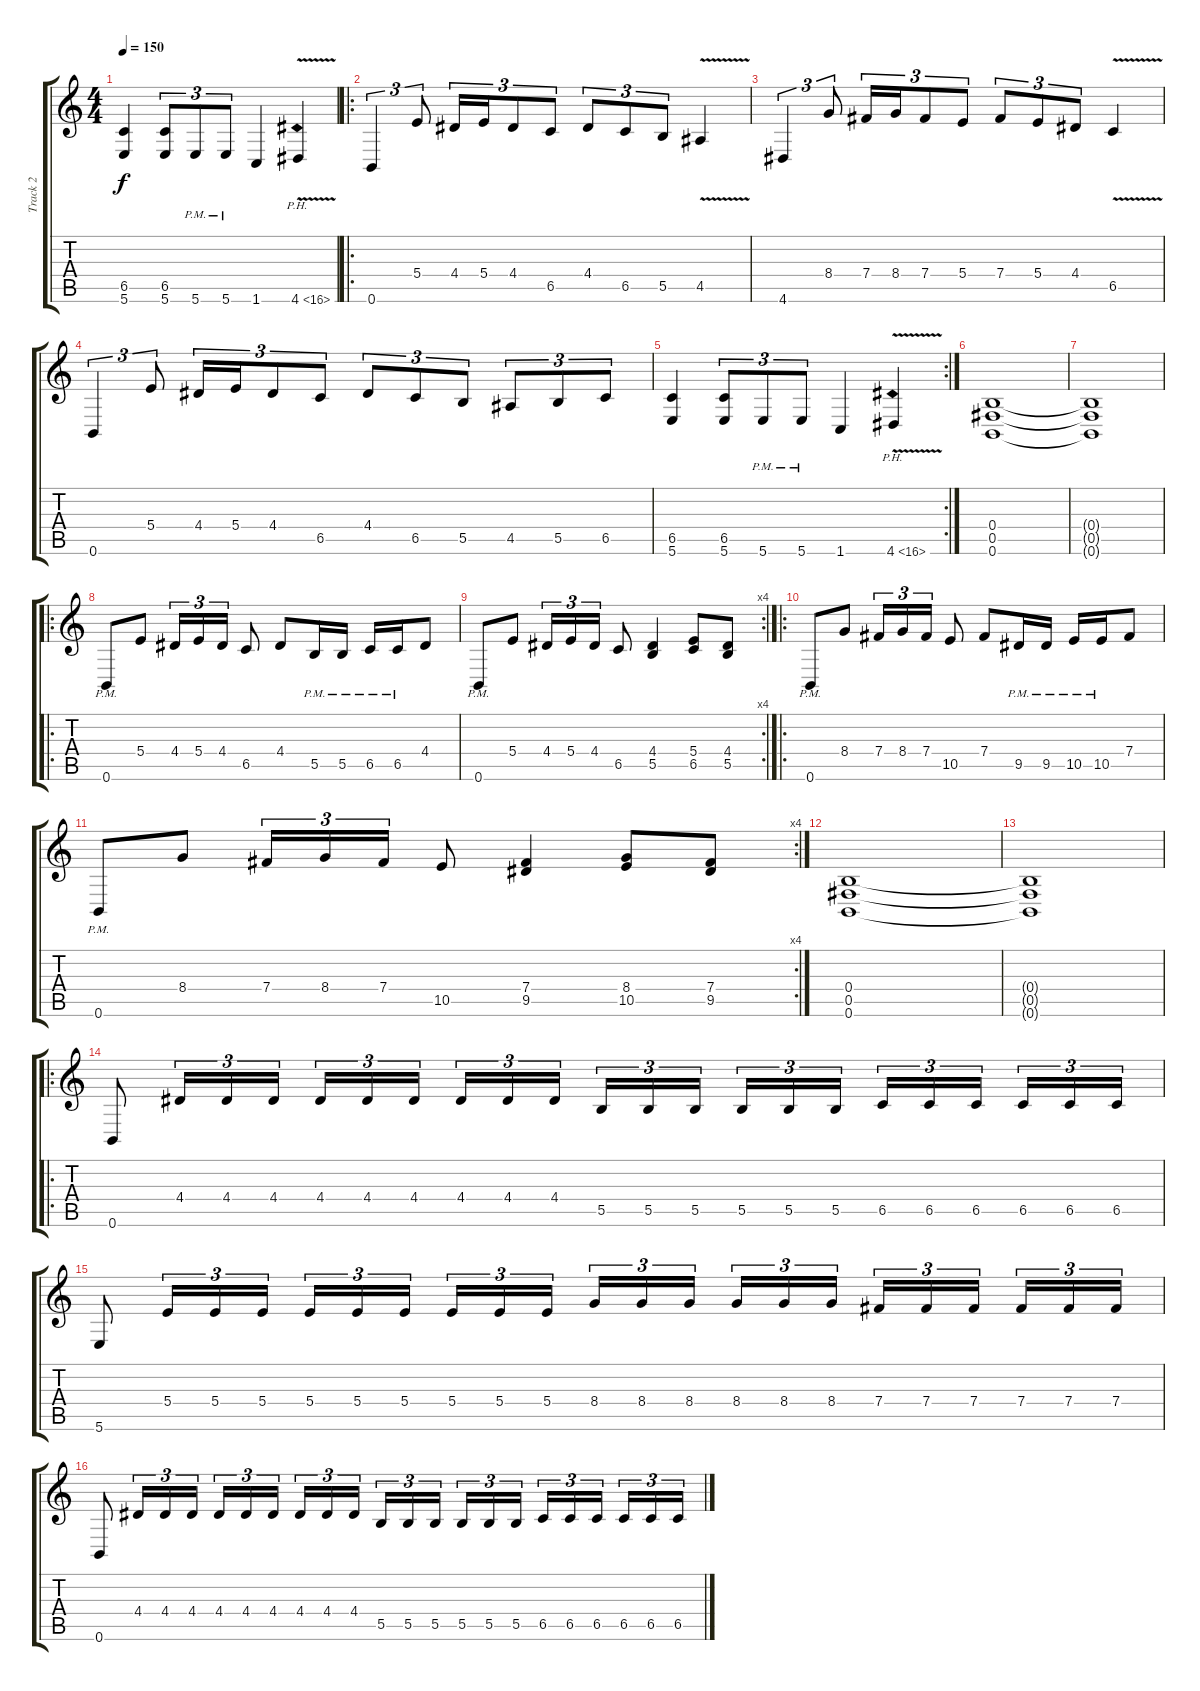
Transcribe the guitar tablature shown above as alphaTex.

\track ("Track 2" "Track 2") {instrument overdrivenguitar}
\staff {score tabs}
\tuning (Db4 Ab3 E3 B2 Gb2 B1) {hide}
\ts (4 4)
\tempo 150
\clef g2
\ks c
(6.5 5.6).4{dy f} (6.5 5.6).8{tu (3 2)} 5.6{pm}.8{tu (3 2)} 5.6{pm}.8{tu (3 2)} 1.6.4 4.6{ph 12 v}.4 |
\ro
0.6.4{tu (3 2)} 5.4.8{tu (3 2)} 4.4.16{tu (3 2)} 5.4.16{tu (3 2)} 4.4.8{tu (3 2)} 6.5.8{tu (3 2)} 4.4.8{tu (3 2)} 6.5.8{tu (3 2)} 5.5.8{tu (3 2)} 4.5{v}.4 |
4.6.4{tu (3 2)} 8.4.8{tu (3 2)} 7.4.16{tu (3 2)} 8.4.16{tu (3 2)} 7.4.8{tu (3 2)} 5.4.8{tu (3 2)} 7.4.8{tu (3 2)} 5.4.8{tu (3 2)} 4.4.8{tu (3 2)} 6.5{v}.4 |
0.6.4{tu (3 2)} 5.4.8{tu (3 2)} 4.4.16{tu (3 2)} 5.4.16{tu (3 2)} 4.4.8{tu (3 2)} 6.5.8{tu (3 2)} 4.4.8{tu (3 2)} 6.5.8{tu (3 2)} 5.5.8{tu (3 2)} 4.5.8{tu (3 2)} 5.5.8{tu (3 2)} 6.5.8{tu (3 2)} |
\rc 2
(6.5 5.6).4 (6.5 5.6).8{tu (3 2)} 5.6{pm}.8{tu (3 2)} 5.6{pm}.8{tu (3 2)} 1.6.4 4.6{ph 12 v}.4 |
(0.4 0.5 0.6).1 |
(0.4{t} 0.5{t} 0.6{t}).1 |
\ro
0.6{pm}.8 5.4.8 4.4.16{tu (3 2)} 5.4.16{tu (3 2)} 4.4.16{tu (3 2)} 6.5.8 4.4.8 5.5{pm}.16 5.5{pm}.16 6.5{pm}.16 6.5{pm}.16 4.4.8 |
\rc 4
0.6{pm}.8 5.4.8 4.4.16{tu (3 2)} 5.4.16{tu (3 2)} 4.4.16{tu (3 2)} 6.5.8 (4.4 5.5).4 (5.4 6.5).8 (4.4 5.5).8 |
\ro
0.6{pm}.8 8.4.8 7.4.16{tu (3 2)} 8.4.16{tu (3 2)} 7.4.16{tu (3 2)} 10.5.8 7.4.8 9.5{pm}.16 9.5{pm}.16 10.5{pm}.16 10.5{pm}.16 7.4.8 |
\rc 4
0.6{pm}.8 8.4.8 7.4.16{tu (3 2)} 8.4.16{tu (3 2)} 7.4.16{tu (3 2)} 10.5.8 (7.4 9.5).4 (8.4 10.5).8 (7.4 9.5).8 |
(0.4 0.5 0.6).1 |
(0.4{t} 0.5{t} 0.6{t}).1 |
\ro
0.6.8 4.4.16{tu (3 2)} 4.4.16{tu (3 2)} 4.4.16{tu (3 2)} 4.4.16{tu (3 2)} 4.4.16{tu (3 2)} 4.4.16{tu (3 2) beam splitsecondary} 4.4.16{tu (3 2)} 4.4.16{tu (3 2)} 4.4.16{tu (3 2)} 5.5.16{tu (3 2)} 5.5.16{tu (3 2)} 5.5.16{tu (3 2) beam splitsecondary} 5.5.16{tu (3 2)} 5.5.16{tu (3 2)} 5.5.16{tu (3 2)} 6.5.16{tu (3 2)} 6.5.16{tu (3 2)} 6.5.16{tu (3 2) beam splitsecondary} 6.5.16{tu (3 2)} 6.5.16{tu (3 2)} 6.5.16{tu (3 2)} |
5.6.8 5.4.16{tu (3 2)} 5.4.16{tu (3 2)} 5.4.16{tu (3 2)} 5.4.16{tu (3 2)} 5.4.16{tu (3 2)} 5.4.16{tu (3 2) beam splitsecondary} 5.4.16{tu (3 2)} 5.4.16{tu (3 2)} 5.4.16{tu (3 2)} 8.4.16{tu (3 2)} 8.4.16{tu (3 2)} 8.4.16{tu (3 2) beam splitsecondary} 8.4.16{tu (3 2)} 8.4.16{tu (3 2)} 8.4.16{tu (3 2)} 7.4.16{tu (3 2)} 7.4.16{tu (3 2)} 7.4.16{tu (3 2) beam splitsecondary} 7.4.16{tu (3 2)} 7.4.16{tu (3 2)} 7.4.16{tu (3 2)} |
0.6.8 4.4.16{tu (3 2)} 4.4.16{tu (3 2)} 4.4.16{tu (3 2)} 4.4.16{tu (3 2)} 4.4.16{tu (3 2)} 4.4.16{tu (3 2) beam splitsecondary} 4.4.16{tu (3 2)} 4.4.16{tu (3 2)} 4.4.16{tu (3 2)} 5.5.16{tu (3 2)} 5.5.16{tu (3 2)} 5.5.16{tu (3 2) beam splitsecondary} 5.5.16{tu (3 2)} 5.5.16{tu (3 2)} 5.5.16{tu (3 2)} 6.5.16{tu (3 2)} 6.5.16{tu (3 2)} 6.5.16{tu (3 2) beam splitsecondary} 6.5.16{tu (3 2)} 6.5.16{tu (3 2)} 6.5.16{tu (3 2)}
